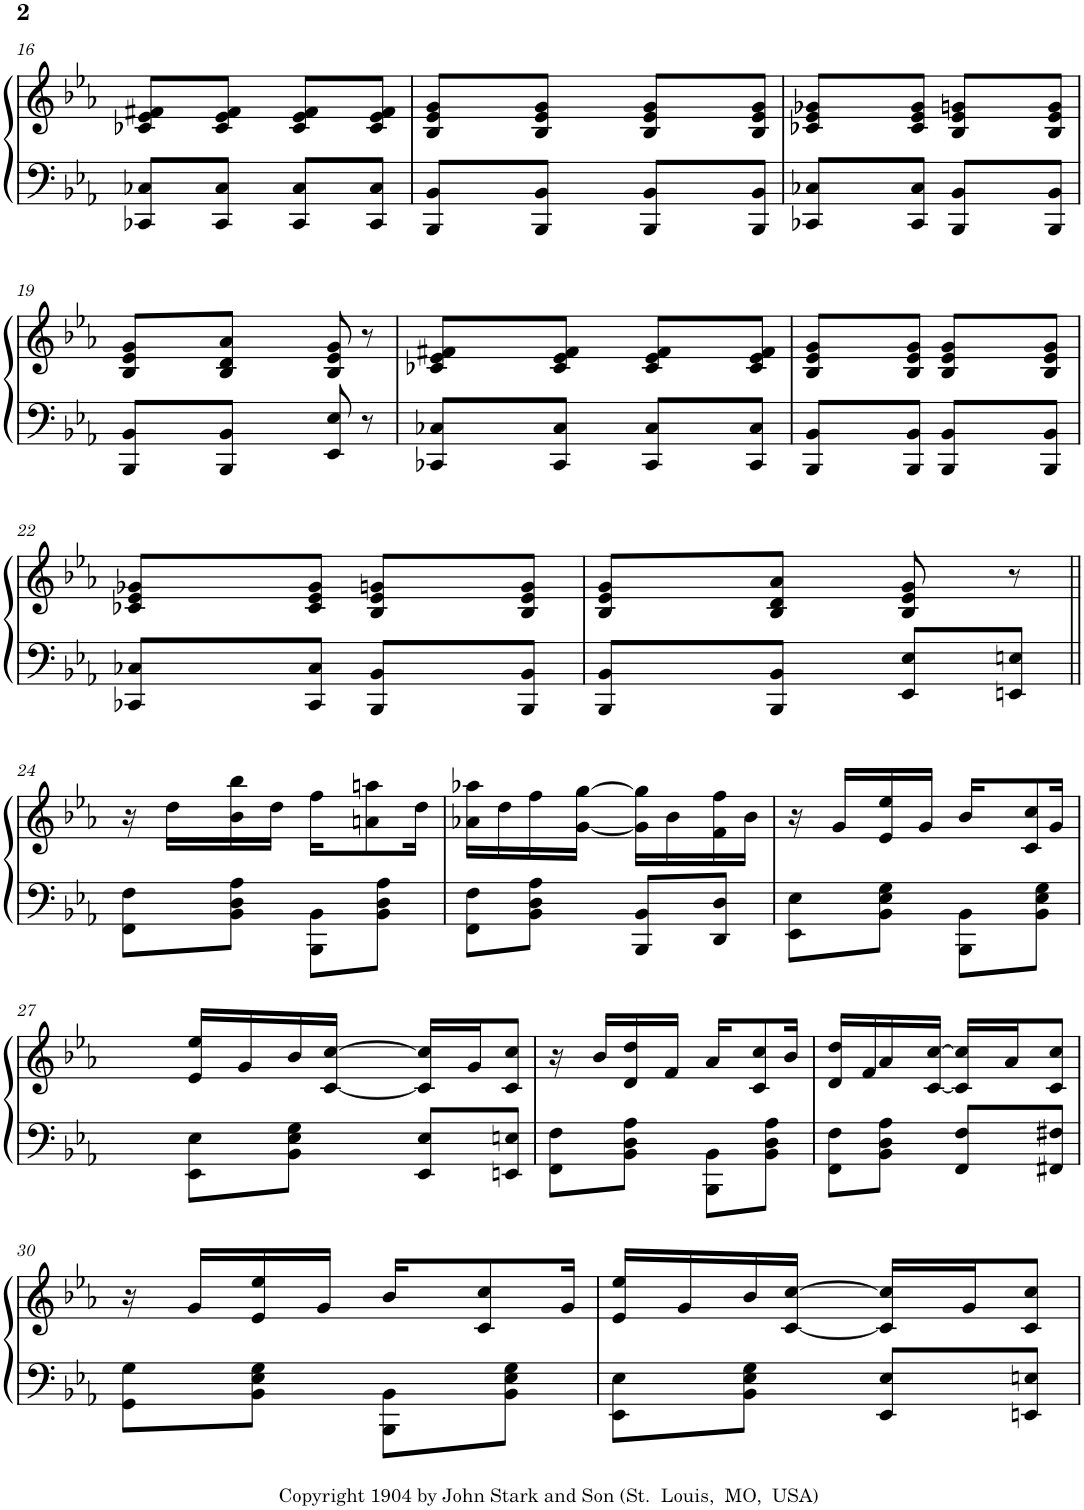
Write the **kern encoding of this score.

**kern	**kern
*part1	*part1
*staff2	*staff1
*I"Piano	*
*I'Pno.	*
!!LO:PB:g=z
*clefF4	*clefG2
*k[b-e-a-]	*k[b-e-a-]
*M2/4	*M2/4
=16	=16
8CC-X/ 8C-X/L	8c-X/ 8e-/ 8f#X/L
8CC-/ 8C-/J	8c-/ 8e-/ 8f#/J
8CC-/ 8C-/L	8c-/ 8e-/ 8f#/L
8CC-/ 8C-/J	8c-/ 8e-/ 8f#/J
=17	=17
8BBB-/ 8BB-/L	8B-/ 8e-/ 8g/L
8BBB-/ 8BB-/J	8B-/ 8e-/ 8g/J
8BBB-/ 8BB-/L	8B-/ 8e-/ 8g/L
8BBB-/ 8BB-/J	8B-/ 8e-/ 8g/J
=18	=18
8CC-X/ 8C-X/L	8c-X/ 8e-/ 8g-X/L
8CC-/ 8C-/J	8c-/ 8e-/ 8g-/J
8BBB-/ 8BB-/L	8B-/ 8e-/ 8gn/L
8BBB-/ 8BB-/J	8B-/ 8e-/ 8g/J
!!LO:LB:g=z
=19	=19
8BBB-/ 8BB-/L	8B-/ 8e-/ 8g/L
8BBB-/ 8BB-/J	8B-/ 8d/ 8a-/J
8EE-/ 8E-/	8B-/ 8e-/ 8g/
8r	8r
=20	=20
8CC-X/ 8C-X/L	8c-X/ 8e-/ 8f#X/L
8CC-/ 8C-/J	8c-/ 8e-/ 8f#/J
8CC-/ 8C-/L	8c-/ 8e-/ 8f#/L
8CC-/ 8C-/J	8c-/ 8e-/ 8f#/J
=21	=21
8BBB-/ 8BB-/L	8B-/ 8e-/ 8g/L
8BBB-/ 8BB-/J	8B-/ 8e-/ 8g/J
8BBB-/ 8BB-/L	8B-/ 8e-/ 8g/L
8BBB-/ 8BB-/J	8B-/ 8e-/ 8g/J
!!LO:LB:g=z
=22	=22
8CC-X/ 8C-X/L	8c-X/ 8e-/ 8g-X/L
8CC-/ 8C-/J	8c-/ 8e-/ 8g-/J
8BBB-/ 8BB-/L	8B-/ 8e-/ 8gn/L
8BBB-/ 8BB-/J	8B-/ 8e-/ 8g/J
=23	=23
8BBB-/ 8BB-/L	8B-/ 8e-/ 8g/L
8BBB-/ 8BB-/J	8B-/ 8d/ 8a-/J
8EE-/ 8E-/L	8B-/ 8e-/ 8g/
8EEn/ 8En/J	8r
!!LO:LB:g=z
=24||	=24||
8FF\ 8F\L	16r
.	16dd\LL
8BB-\ 8D\ 8A-\J	16b-\ 16bb-\
.	16dd\JJ
8BBB-\ 8BB-\L	16ff\KL
.	8an\ 8aan\
8BB-\ 8D\ 8A-\J	.
.	16dd\Jk
=25	=25
8FF\ 8F\L	16a-X\ 16aa-X\LL
.	16dd\
8BB-\ 8D\ 8A-\J	16ff\
.	[16g\ [16gg\JJ
8BBB-/ 8BB-/L	16g\] 16gg\]LL
.	16b-\
8DD/ 8D/J	16f\ 16ff\
.	16b-\JJ
=26	=26
8EE-\ 8E-\L	16r
.	16g/LL
8BB-\ 8E-\ 8G\J	16e-/ 16ee-/
.	16g/JJ
8BBB-\ 8BB-\L	16b-/KL
.	8c/ 8cc/
8BB-\ 8E-\ 8G\J	.
.	16g/Jk
!!LO:LB:g=z
=27	=27
8EE-\ 8E-\L	16e-/ 16ee-/LL
.	16g/
8BB-\ 8E-\ 8G\J	16b-/
.	[16c/ [16cc/JJ
8EE-/ 8E-/L	16c/] 16cc/]LL
.	16g/J
8EEn/ 8En/J	8c/ 8cc/J
=28	=28
8FF\ 8F\L	16r
.	16b-/LL
8BB-\ 8D\ 8A-\J	16d/ 16dd/
.	16f/JJ
8BBB-\ 8BB-\L	16a-/KL
.	8c/ 8cc/
8BB-\ 8D\ 8A-\J	.
.	16b-/Jk
=29	=29
8FF\ 8F\L	16d/ 16dd/LL
.	16f/
8BB-\ 8D\ 8A-\J	16a-/
.	[16c/ [16cc/JJ
8FF/ 8F/L	16c/] 16cc/]LL
.	16a-/J
8FF#X/ 8F#X/J	8c/ 8cc/J
!!LO:LB:g=z
=30	=30
8GG\ 8G\L	16r
.	16g/LL
8BB-\ 8E-\ 8G\J	16e-/ 16ee-/
.	16g/JJ
8BBB-\ 8BB-\L	16b-/KL
.	8c/ 8cc/
8BB-\ 8E-\ 8G\J	.
.	16g/Jk
=31	=31
8EE-\ 8E-\L	16e-/ 16ee-/LL
.	16g/
8BB-\ 8E-\ 8G\J	16b-/
.	[16c/ [16cc/JJ
8EE-/ 8E-/L	16c/] 16cc/]LL
.	16g/J
8EEn/ 8En/J	8c/ 8cc/J
=	=
*-	*-
